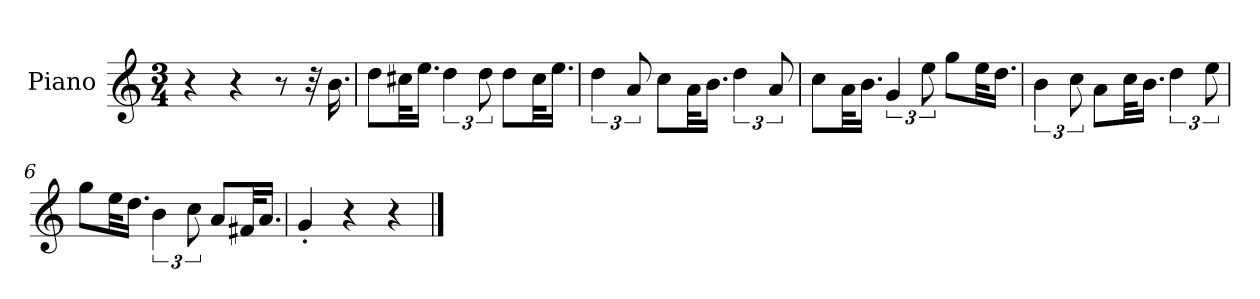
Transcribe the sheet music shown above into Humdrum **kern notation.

**kern
*part1
*staff1
*I"Piano
*I'P-no
*clefG2
*k[]
*M3/4
*MM64
=1
4r
4r
8r
32r
16.b\
=2
8dd\L
32cc#X\KL
16.ee\JJ
6dd\
12dd\
8dd\L
32cc#\KL
16.ee\JJ
=3
6dd\
12a/
8cc\L
32a\KL
16.b\JJ
6dd\
12a/
=4
8cc\L
32a\KL
16.b\JJ
6g/
12ee\
8gg\L
32ee\KL
16.dd\JJ
=5
6b\
12cc\
8a\L
32cc\KL
16.b\JJ
6dd\
12ee\
!!LO:LB:g=z
=6
8gg\L
32ee\KL
16.dd\JJ
6b\
12cc\
8a/L
32f#X/KL
16.a/JJ
=7
4g'/
4r
4r
==
*-
